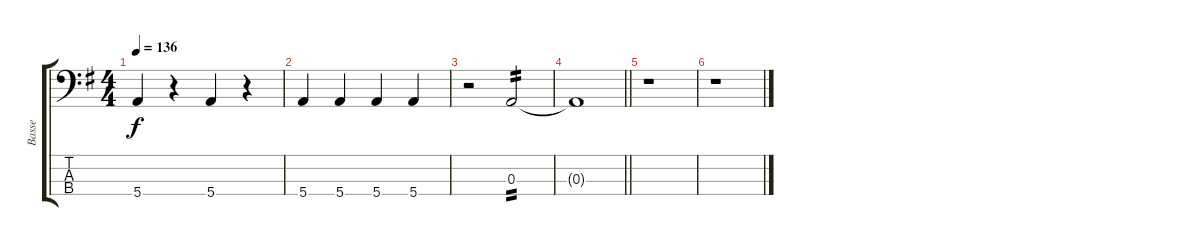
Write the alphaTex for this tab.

\track ("Basse" "Basse") {instrument electricbassfinger}
\staff {score tabs}
\tuning (G2 D2 A1 E1) {hide}
\ts (4 4)
\tempo 136
\clef f4
\ks g
5.4.4{dy f} r.4 5.4.4 r.4 |
5.4.4 5.4.4 5.4.4 5.4.4 |
r.2 0.3.2{tp 2} |
\barLineRight lightlight
0.3{t}.1 |
r.1 |
r.1
